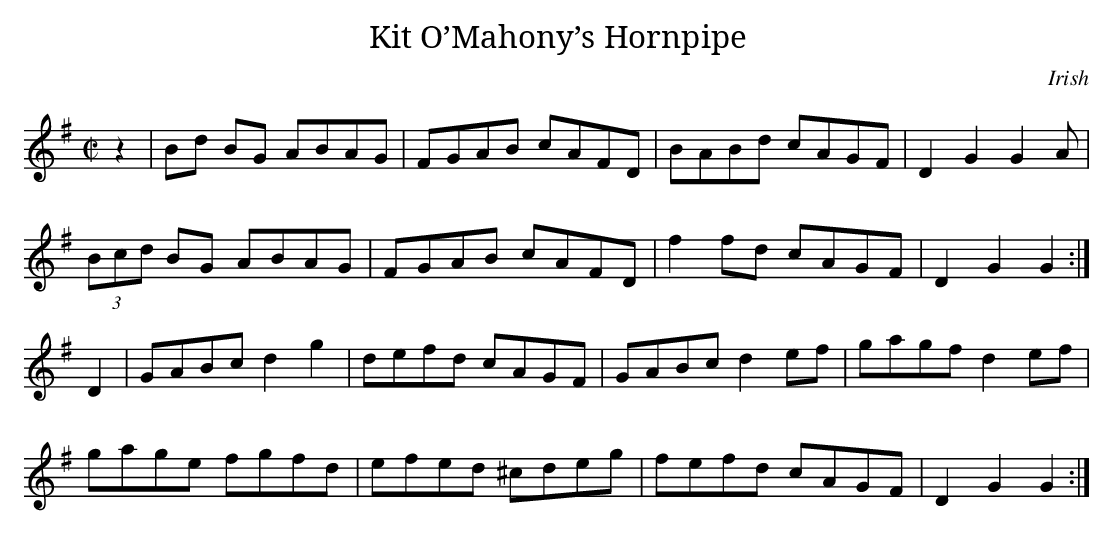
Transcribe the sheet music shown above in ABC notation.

X:1
T:Kit O’Mahony’s Hornpipe
M:C|
K:G
z2 | Bd BG ABAG | FGAB cAFD | BABd cAGF | D2 G2 G2 A |
(3Bcd BG ABAG | FGAB cAFD | f2 fd cAGF | D2 G2 G2 :|
D2 | GABc d2 g2 | defd cAGF | GABc d2 ef | gagf d2 ef |
gage fgfd | efed ^cdeg | fefd cAGF | D2 G2 G2 :|
